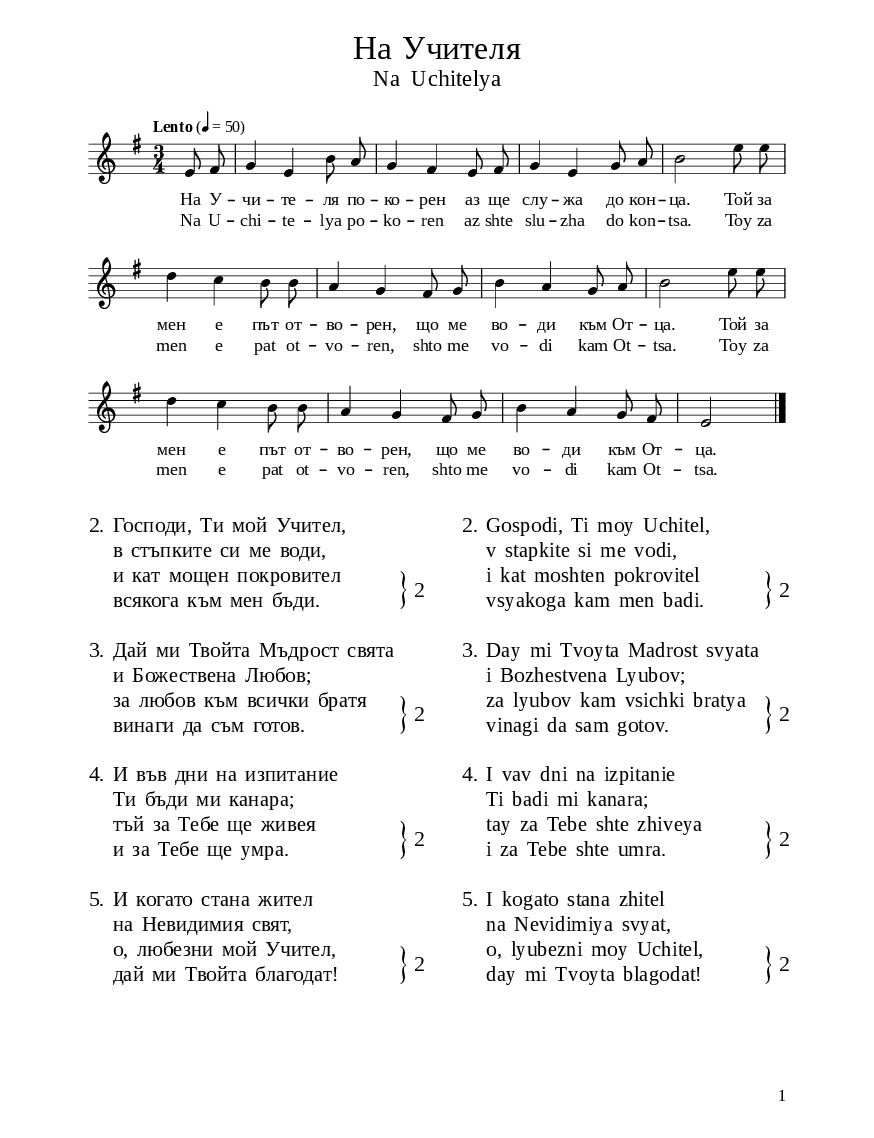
\version "2.22.0"

\paper {
  #(set-paper-size "a5")
}

"rightBraces037" = \markup {
  \column {
    % repeat braces
    \translate #'(0 . -5.6 )
    \right-brace #18

    \translate #'(0 . -10.2 )
    \right-brace #18

    \translate #'(0 . -10.2 )
    \right-brace #18

    \translate #'(0 . -10.2 )
    \right-brace #18

  }
  \column {
    % repeat numbers
    \translate #'(0 . -6.2 )
    2

    \translate #'(0 . -12 )
    2

    \translate #'(0 . -12 )
    2

    \translate #'(0 . -12.1 )
    2
  }
}


\bookpart {
  \paper {
    print-all-headers = ##t
    print-page-number = ##t
    print-first-page-number = ##t

    % put page numbers on the bottom
    oddHeaderMarkup = \markup ""
    evenHeaderMarkup = \markup ""
    oddFooterMarkup = \markup
    \fill-line {
      ""
      \on-the-fly #print-page-number-check-first \fromproperty #'page:page-number-string
    }
    evenFooterMarkup = \markup
    \fill-line {
      \on-the-fly #print-page-number-check-first \fromproperty #'page:page-number-string
      ""
    }

    left-margin = 1.5\cm
    right-margin = 1.5\cm
    top-margin = 1.6\cm
    bottom-margin = 1.2\cm
    ragged-bottom = ##t % do not spread the staves to fill the whole vertical space

    % change lyrics and titles font (affects notes also)
    fonts =
    #(make-pango-font-tree
      "Times New Roman"
      "DejaVu Sans"
      "DejaVu Sans Mono"
      (/ (* staff-height pt) 3.6))

    % change distance between staves
    system-system-spacing =
    #'((basic-distance . 12)
       (minimum-distance . 6)
       (padding . 1)
       (stretchability . 12))
  }

  \header {
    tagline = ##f
  }

  \score{
    \layout {
      indent = 0.0\cm % remove first line indentation
      %ragged-last = ##t % do not spread last line to fill the whole space
      \context {
        \Score
        \omit BarNumber %remove bar numbers
      } % context

      \context {
        % change staff size
        \Staff
        fontSize = #+0 % affects notes size only
        \override StaffSymbol #'staff-space = #(magstep -3)
        \override StaffSymbol #'thickness = #0.5
        \override BarLine #'hair-thickness = #1
        %\override StaffSymbol #'ledger-line-thickness = #'(0 . 0)
      }

      \context {
        % adjust space between staff and lyrics and between the two lyric lines
        \Lyrics
        \override VerticalAxisGroup.nonstaff-relatedstaff-spacing = #'((basic-distance . 4.5))
        \override VerticalAxisGroup.nonstaff-nonstaff-spacing = #'((minimum-distance . 2))
      }
    } % layout

    \new Voice \absolute  {
      \clef treble
      \key e \minor
      \time 3/4
      \tempo \markup {
        % make tempo note smaller
        \concat {
          "Lento " \normal-text { "(" }
          \teeny \general-align #Y #DOWN \note {4} #0.8
          \normal-text { " = 50)" }
        }
      }
      \partial 4
      \autoBeamOff
      e'8 fis'8 | g'4 e'4 b'8 a'8 | g'4 fis'4 e'8 fis'8 | g'4 e'4 g'8 a'8 |  b'2 e''8  e''8 \break
      d''4 c''4 b'8 b'8 | a'4 g'4 fis'8 g'8 | b'4 a'4 g'8 a'8 | b'2 e''8 e''8 \break
      | d''4 c''4 b'8 b'8 | a'4 g'4 fis'8 g'8 | b'4 a'4 g'8 fis'8 | e'2 \bar "|."\break
    }

    \addlyrics {
      На У --  чи -- те -- ля по -- ко -- рен аз ще слу -- жа
      до кон -- ца. Той за мен е път от -- во --
      рен, що ме во -- ди към От -- ца. Той за мен
      е път от -- во -- рен, що ме во -- ди към От -- ца.
    }

    \addlyrics {
      Na U --  chi -- te -- lya po -- ko -- ren az shte slu -- zha
      do kon -- tsa. Toy za men e pat ot -- vo --
      ren, shto me vo -- di kam Ot -- tsa. Toy za men
      e pat ot -- vo -- ren, shto me vo -- di kam Ot -- tsa.
    }

    \header {
      title = \markup \column \normal-text \fontsize #2.5 {
        \center-align
        \line { На Учителя }
        \vspace #-0.6
        \center-align
        \line \fontsize #-3 { Na Uchitelya}
        \vspace #-0.8
        \center-align
        \line \fontsize #-3 { " " }
      }
    }

    \midi{}

  } % score

  \markup \fontsize #+2.5 {
    \hspace #0
    \override #'(baseline-skip . 2.4) % affects space between column lines

    \column {
      \line { 2.  Господи, Ти мой Учител, }
      \line {   "   " в стъпките си ме води, }
      \line {   "   " и кат мощен покровител }
      \line {   "   " всякога към мен бъди. }
      \line { " " }
      \line { 3. Дай ми Твойта Мъдрост свята }
      \line {   "   " и Божествена Любов; }
      \line {   "   " за любов към всички братя }
      \line {   "   " винаги да съм готов. }
      \line { " " }
      \line { 4. И във дни на изпитание }
      \line {   "   " Ти бъди ми канара; }
      \line {   "   " тъй за Тебе ще живея }
      \line {   "   " и за Тебе ще умра. }
      \line { " " }
      \line { 5. И когато стана жител }
      \line {   "   " на Невидимия свят, }
      \line {   "   " о, любезни мой Учител,  }
      \line {   "   " дай ми Твойта благодат! }
    }
    \"rightBraces037"
    \hspace #3
    \override #'(baseline-skip . 2.4)
    \column {
      \line { 2.  Gospodi, Ti moy Uchitel, }
      \line {   "   " v stapkite si me vodi, }
      \line {   "   " i kat moshten pokrovitel }
      \line {   "   " vsyakoga kam men badi. }
      \line { " " }
      \line { 3. Day mi Tvoyta Madrost svyata }
      \line {   "   " i Bozhestvena Lyubov; }
      \line {   "   " za lyubov kam vsichki bratya }
      \line {   "   " vinagi da sam gotov. }
      \line { " " }
      \line { 4. I vav dni na izpitanie }
      \line {   "   " Ti badi mi kanara; }
      \line {   "   " tay za Tebe shte zhiveya }
      \line {   "   " i za Tebe shte umra. }
      \line { " " }
      \line { 5. I kogato stana zhitel }
      \line {   "   " na Nevidimiya svyat, }
      \line {   "   " o, lyubezni moy Uchitel,  }
      \line {   "   " day mi Tvoyta blagodat! }
    } %column
    \"rightBraces037"
  } % markup

  \pageBreak

  % include foreign translation(s) of the song
  \version "2.22.0"

\markup \fill-line { \fontsize #6 "An den Meister" }
\markup \null
\markup \null
\markup \fontsize #+2.5 {
  \hspace #16
  \override #'(baseline-skip . 2)
  \column {
    \line { "   " }

    \line { 1. Ich werde dem Meister }

    \line { "   "bis zum Ende ergeben dienen,}

    \line { "   "Er ist für mich ein offener Weg, }

    \line { "   "der mich zum Vater führt.}
    \line { "   " }

    \line { 2. Herr, Du mein Meister, }

    \line { "   "führe mich in meinen Schritten, }

    \line { "   "und sei wie ein machtvoller Beschützer }

    \line { "   "immer bei mir.}
    \line { "   " }

    \line { 3. Gib mir Deine heilige Weisheit}

    \line { "   "und Deine göttliche Liebe;}

    \line { "   "auf dass ich immerdar bereit bin}

    \line { "   "für die Liebe zu all meinen Brüdern.}
    \line { "   " }

    \line { 4. Und in den Tagen der Prüfungen, }

    \line { "   "sei Du mein Fels,}

    \line { "   "so werde ich für Dich leben}

    \line { "   "und für Dich sterben.}
    \line { "   " }

    \line { 5. Und wenn ich ein Bewohner }

    \line { "   "der unsichtbaren Welt werde, }

    \line { "   "oh mein geliebter Meister -}

    \line { "   "gib mir Deinen Segen!}

  }
}


} % bookpart
